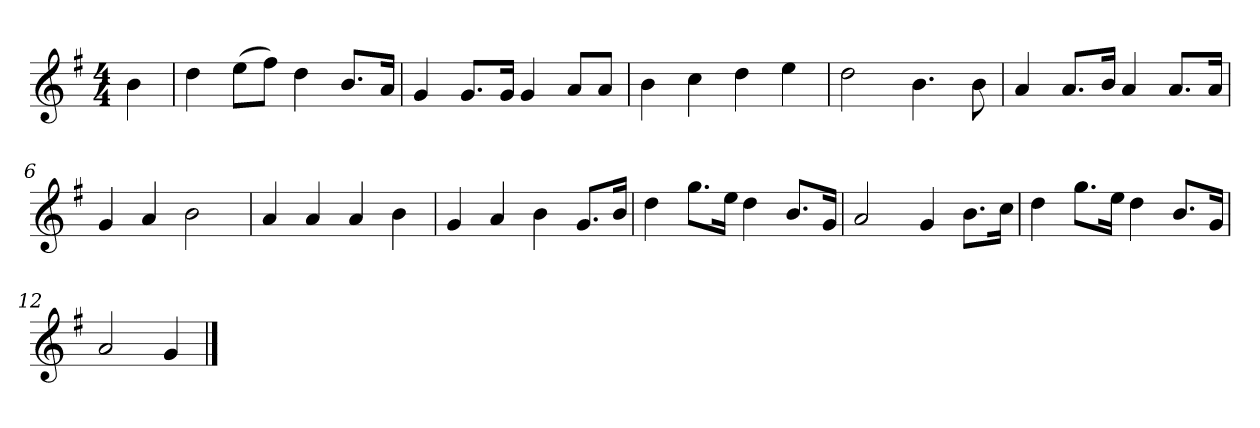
**kern
*part1
*staff1
*k[f#]
*M4/4
*MM120
=
4b
=1
4dd
(8eeL
8ff#J)
4dd
8.bL
16aJk
=2
4g
8.gL
16gJk
4g
8aL
8aJ
=3
4b
4cc
4dd
4ee
=4
2dd
4.b
8b
=5
4a
8.aL
16bJk
4a
8.aL
16aJk
=6
4g
4a
2b
=7
4a
4a
4a
4b
=8
4g
4a
4b
8.gL
16bJk
=9
4dd
8.ggL
16eeJk
4dd
8.bL
16gJk
=10
2a
4g
8.bL
16ccJk
=11
4dd
8.ggL
16eeJk
4dd
8.bL
16gJk
=12
2a
4g
==
*-
